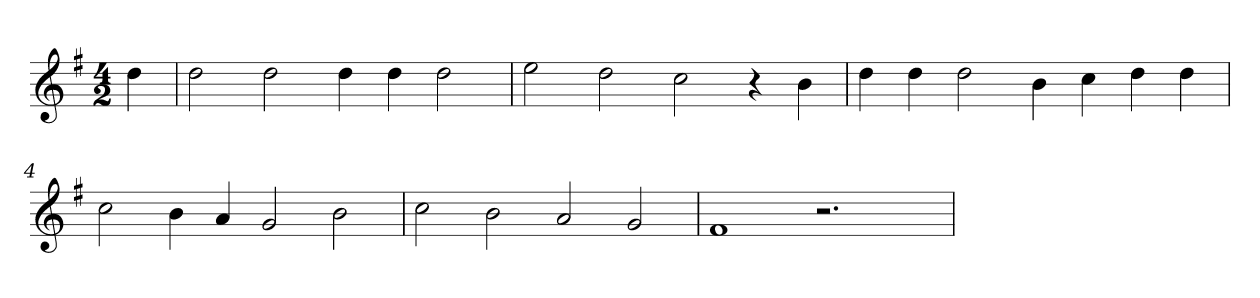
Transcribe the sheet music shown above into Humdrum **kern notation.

**kern
*part1
*staff1
*clefG2
*k[f#]
*G:
*M4/2
=
4dd
=1
2dd
2dd
4dd
4dd
2dd
=2
2ee
2dd
2cc
4r
4b
=3
4dd
4dd
2dd
4b
4cc
4dd
4dd
=4
2cc
4b
4a
2g
2b
=5
2cc
2b
2a
2g
=6
1f#
2.r
4ryy
=
*-
